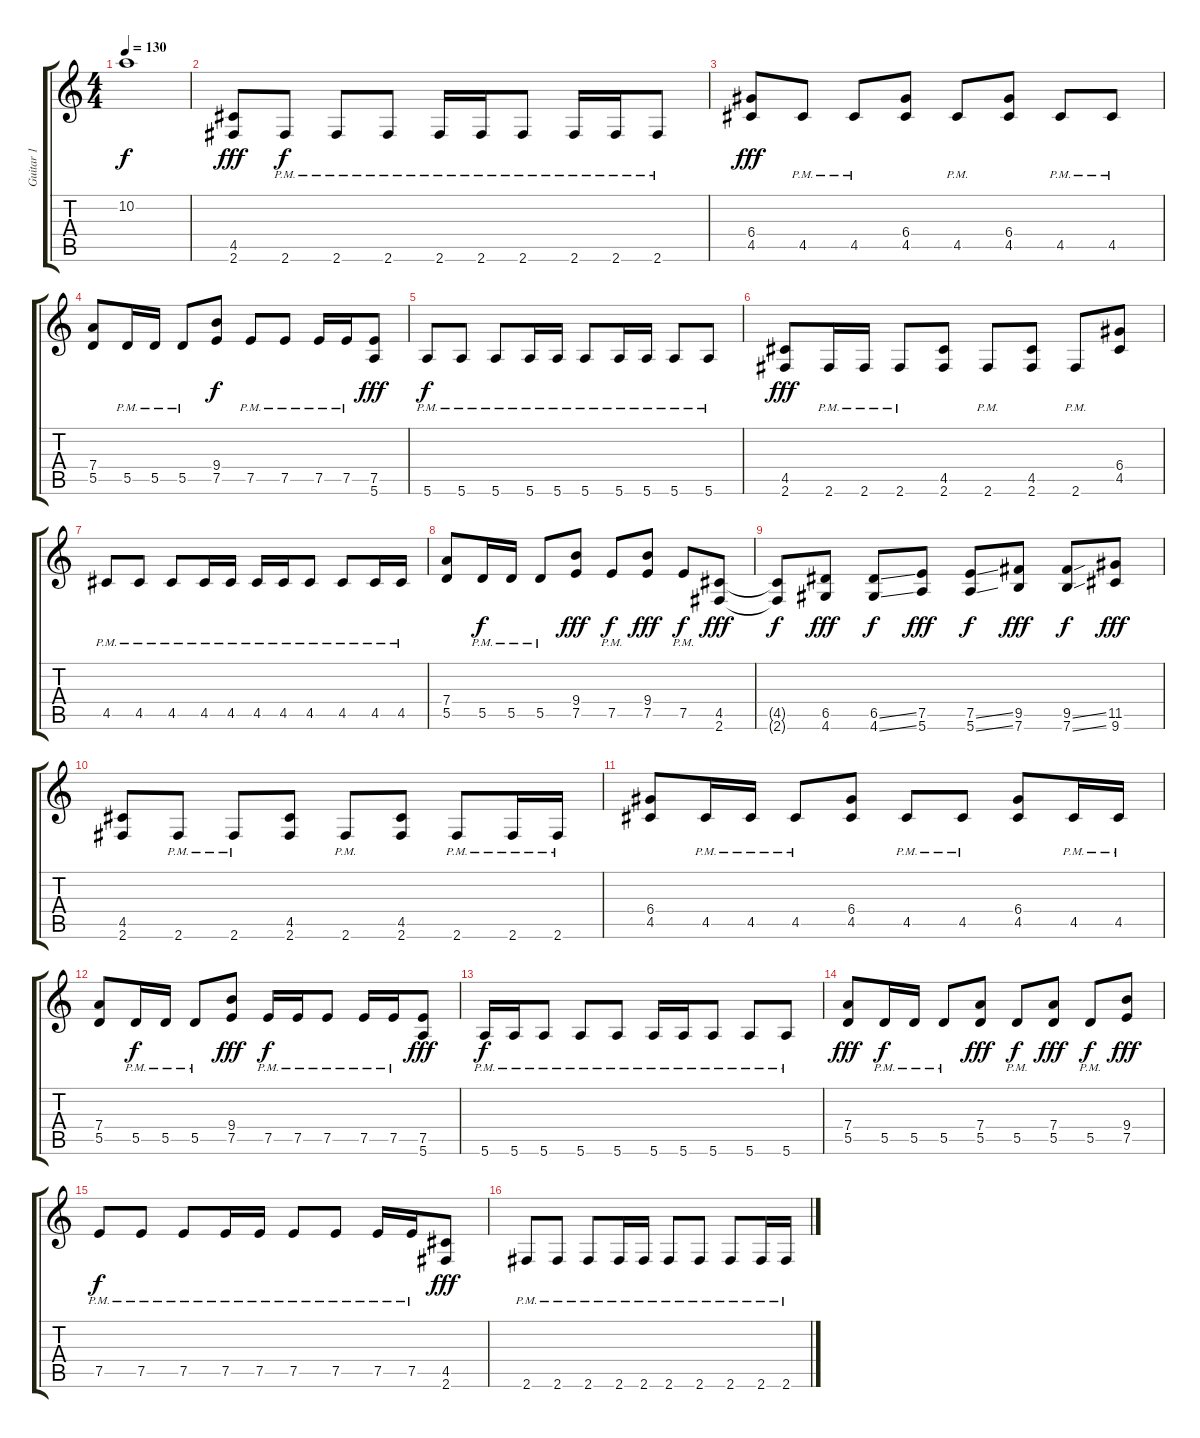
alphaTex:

\track ("Guitar 1" "Guitar 1") {instrument distortionguitar}
\staff {score tabs}
\tuning (E4 B3 G3 D3 A2 E2) {hide}
\ts (4 4)
\tempo 130
\clef g2
\ks c
10.2{t}.1{dy f} |
(4.5 2.6).8{dy fff} 2.6{pm}.8{dy f} 2.6{pm}.8 2.6{pm}.8 2.6{pm}.16 2.6{pm}.16 2.6{pm}.8 2.6{pm}.16 2.6{pm}.16 2.6{pm}.8 |
(6.4 4.5).8{dy fff} 4.5{pm}.8 4.5{pm}.8 (6.4 4.5).8 4.5{pm}.8 (6.4 4.5).8 4.5{pm}.8 4.5{pm}.8 |
(7.4 5.5).8 5.5{pm}.16 5.5{pm}.16 5.5{pm}.8 (9.4 7.5).8{dy f} 7.5{pm}.8 7.5{pm}.8 7.5{pm}.16 7.5{pm}.16 (7.5 5.6).8{dy fff} |
5.6{pm}.8{dy f} 5.6{pm}.8 5.6{pm}.8 5.6{pm}.16 5.6{pm}.16 5.6{pm}.8 5.6{pm}.16 5.6{pm}.16 5.6{pm}.8 5.6{pm}.8 |
(4.5 2.6).8{dy fff} 2.6{pm}.16 2.6{pm}.16 2.6{pm}.8 (4.5 2.6).8 2.6{pm}.8 (4.5 2.6).8 2.6{pm}.8 (6.4 4.5).8 |
4.5{pm}.8 4.5{pm}.8 4.5{pm}.8 4.5{pm}.16 4.5{pm}.16 4.5{pm}.16 4.5{pm}.16 4.5{pm}.8 4.5{pm}.8 4.5{pm}.16 4.5{pm}.16 |
(7.4 5.5).8 5.5{pm}.16{dy f} 5.5{pm}.16 5.5{pm}.8 (9.4 7.5).8{dy fff} 7.5{pm}.8{dy f} (9.4 7.5).8{dy fff} 7.5{pm}.8{dy f} (4.5 2.6).8{dy fff} |
(4.5{t} 2.6{t}).8{dy f} (6.5 4.6).8{dy fff} (6.5{ss} 4.6{ss}).8{dy f} (7.5 5.6).8{dy fff} (7.5{ss} 5.6{ss}).8{dy f} (9.5 7.6).8{dy fff} (9.5{ss} 7.6{ss}).8{dy f} (11.5 9.6).8{dy fff} |
(4.5 2.6).8 2.6{pm}.8 2.6{pm}.8 (4.5 2.6).8 2.6{pm}.8 (4.5 2.6).8 2.6{pm}.8 2.6{pm}.16 2.6{pm}.16 |
(6.4 4.5).8 4.5{pm}.16 4.5{pm}.16 4.5{pm}.8 (6.4 4.5).8 4.5{pm}.8 4.5{pm}.8 (6.4 4.5).8 4.5{pm}.16 4.5{pm}.16 |
(7.4 5.5).8 5.5{pm}.16{dy f} 5.5{pm}.16 5.5{pm}.8 (9.4 7.5).8{dy fff} 7.5{pm}.16{dy f} 7.5{pm}.16 7.5{pm}.8 7.5{pm}.16 7.5{pm}.16 (7.5 5.6).8{dy fff} |
5.6{pm}.16{dy f} 5.6{pm}.16 5.6{pm}.8 5.6{pm}.8 5.6{pm}.8 5.6{pm}.16 5.6{pm}.16 5.6{pm}.8 5.6{pm}.8 5.6{pm}.8 |
(7.4 5.5).8{dy fff} 5.5{pm}.16{dy f} 5.5{pm}.16 5.5{pm}.8 (7.4 5.5).8{dy fff} 5.5{pm}.8{dy f} (7.4 5.5).8{dy fff} 5.5{pm}.8{dy f} (9.4 7.5).8{dy fff} |
7.5{pm}.8{dy f} 7.5{pm}.8 7.5{pm}.8 7.5{pm}.16 7.5{pm}.16 7.5{pm}.8 7.5{pm}.8 7.5{pm}.16 7.5{pm}.16 (4.5 2.6).8{dy fff} |
2.6{pm}.8 2.6{pm}.8 2.6{pm}.8 2.6{pm}.16 2.6{pm}.16 2.6{pm}.8 2.6{pm}.8 2.6{pm}.8 2.6{pm}.16 2.6{pm}.16
